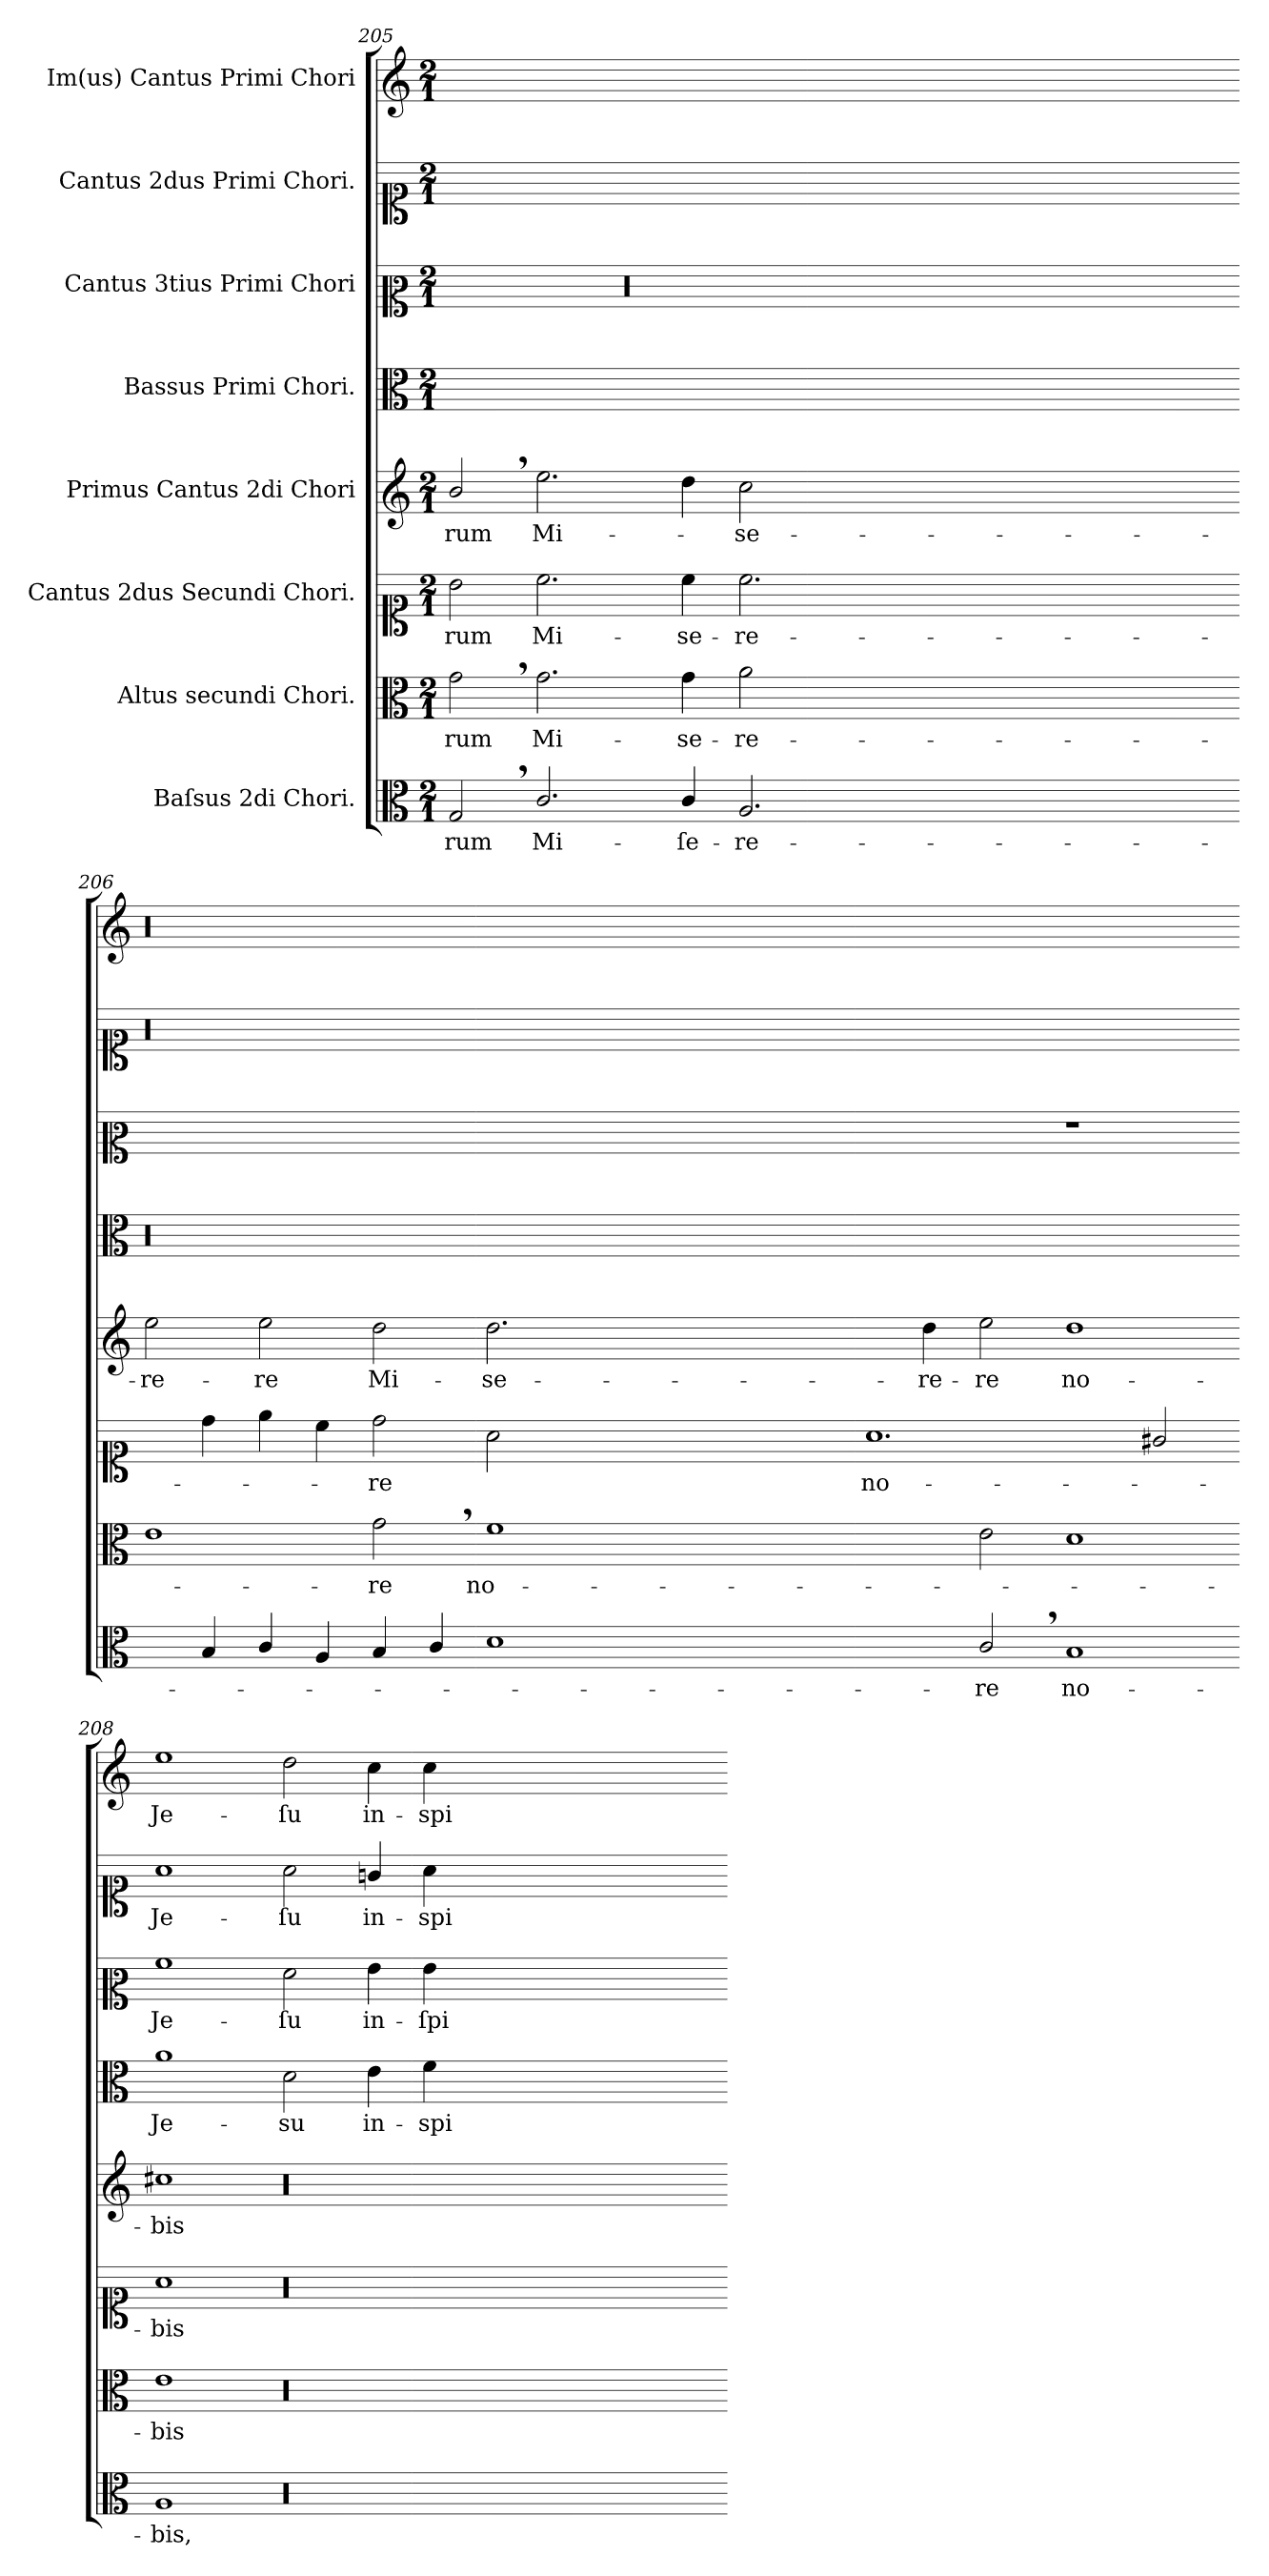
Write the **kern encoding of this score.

**kern	**text	**kern	**text	**kern	**text	**kern	**text	**kern	**text	**kern	**text	**kern	**text	**kern	**text
*part8	*part8	*part7	*part7	*part6	*part6	*part5	*part5	*part4	*part4	*part3	*part3	*part2	*part2	*part1	*part1
*staff8	*staff8	*staff7	*staff7	*staff6	*staff6	*staff5	*staff5	*staff4	*staff4	*staff3	*staff3	*staff2	*staff2	*staff1	*staff1
*I"Baſsus 2di Chori.	*	*I"Altus secundi Chori.	*	*I"Cantus 2dus Secundi Chori.	*	*I"Primus Cantus 2di Chori	*	*I"Bassus Primi Chori.	*	*I"Cantus 3tius Primi Chori	*	*I"Cantus 2dus Primi Chori.	*	*I"Im(us) Cantus Primi Chori	*
*clefC3	*	*clefC3	*	*clefC1	*	*clefG2	*	*clefC3	*	*clefC2	*	*clefC1	*	*clefG2	*
*k[]	*	*k[]	*	*k[]	*	*k[]	*	*k[]	*	*k[]	*	*k[]	*	*k[]	*
*M2/1	*	*M2/1	*	*M2/1	*	*M2/1	*	*M2/1	*	*M2/1	*	*M2/1	*	*M2/1	*
=205	=205	=205	=205	=205	=205	=205	=205	=205	=205	=205	=205	=205	=205	=205	=205
2G,</	-rum	2g,<\	-rum	2b\	-rum	2b,</	-rum	00ryy	.	1ryy	.	00ryy	.	00ryy	.
2.c/	Mi-	2.g\	Mi-	2.cc\	Mi-	2.ee\	Mi-	.	.	.	.	.	.	.	.
.	.	.	.	.	.	.	.	.	.	00r	.	.	.	.	.
4c/	-ſe-	4g\	-se-	4cc\	-se-	4dd\	.	.	.	.	.	.	.	.	.
2.A/	-re-	2a\	-re-	2.cc\	-re-	2cc\	-se-	.	.	.	.	.	.	.	.
.	.	0.ryy	.	.	.	0.ryy	.	.	.	.	.	.	.	.	.
0ryy	.	.	.	0ryy	.	.	.	.	.	.	.	.	.	.	.
.	.	.	.	.	.	.	.	1ryy	.	.	.	1ryy	.	1ryy	.
2.ryy	.	.	.	2.ryy	.	.	.	.	.	.	.	.	.	.	.
=206-	=206-	=206-	=206-	=206-	=206-	=206-	=206-	=206-	=206-	=206-	=206-	=206-	=206-	=206-	=206-
4ryy	.	1e	.	4ryy	.	2ee\	-re-	00r	.	00ryy	.	00r	.	00r	.
4B/	.	.	.	4dd\	.	.	.	.	.	.	.	.	.	.	.
4c/	.	.	.	4ee\	.	2ee\	-re	.	.	.	.	.	.	.	.
4A/	.	.	.	4cc\	.	.	.	.	.	.	.	.	.	.	.
4B/	.	2g,<\	-re	2dd\	-re	2dd\	Mi-	.	.	.	.	.	.	.	.
4c/	.	.	.	.	.	.	.	.	.	.	.	.	.	.	.
1d\	.	1f\	no-	2a\	.	2.dd\	-se-	.	.	.	.	.	.	.	.
.	.	.	.	0ryy	.	.	.	.	.	.	.	.	.	.	.
.	.	.	.	.	.	1..ryy	.	.	.	.	.	.	.	.	.
1.ryy	.	1.ryy	.	.	.	.	.	.	.	.	.	.	.	.	.
=207-	=207-	=207-	=207-	=207-	=207-	=207-	=207-	=207-	=207-	=207-	=207-	=207-	=207-	=207-	=207-
2ryy	.	2ryy	.	1.a	no-	4ryy	.	0ryy	.	1ryy	.	0ryy	.	0ryy	.
.	.	.	.	.	.	4dd\	-re-	.	.	.	.	.	.	.	.
2c,</	-re	2e\	.	.	.	2ee\	-re	.	.	.	.	.	.	.	.
1B	no-	1d	.	.	.	1dd	no-	.	.	1r	.	.	.	.	.
.	.	.	.	2g#X/	.	.	.	.	.	.	.	.	.	.	.
=208-	=208-	=208-	=208-	=208-	=208-	=208-	=208-	=208-	=208-	=208-	=208-	=208-	=208-	=208-	=208-
1A	-bis,	1e	-bis	1a	-bis	1cc#X	-bis	1a	Je-	1a	Je-	1a	Je-	1ee	Je-
00r	.	00r	.	00r	.	00r	.	2d\	-su	2f\	-ſu	2a\	-ſu	2dd\	-ſu
.	.	.	.	.	.	.	.	4e\	in-	4g\	in-	4gn/	in-	4cc\	in-
.	.	.	.	.	.	.	.	4f\	-spi-	4g\	-ſpi-	4a\	-spi-	4cc\	-spi-
.	.	.	.	.	.	.	.	0.ryy	.	0.ryy	.	0.ryy	.	0.ryy	.
=-	=-	=-	=-	=-	=-	=-	=-	=-	=-	=-	=-	=-	=-	=-	=-
*-	*-	*-	*-	*-	*-	*-	*-	*-	*-	*-	*-	*-	*-	*-	*-
